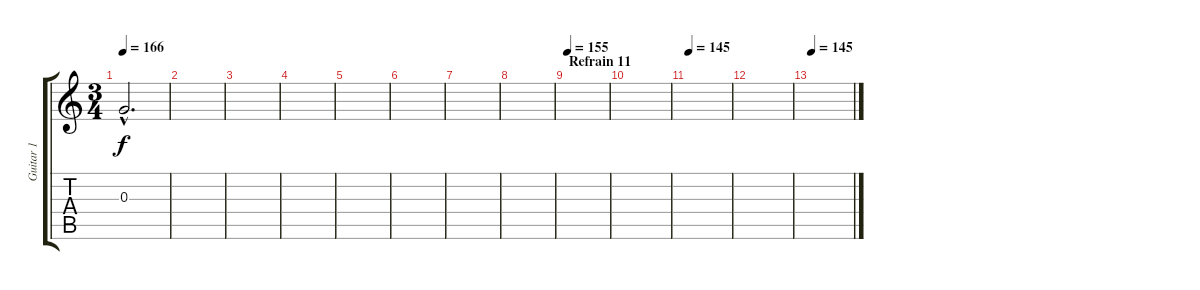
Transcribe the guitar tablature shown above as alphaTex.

\track ("Guitar 1" "Guitar 1") {instrument electricguitarjazz}
\staff {score tabs}
\tuning (E4 B3 G3 D3 A2 E2) {hide}
\ts (3 4)
\tempo 166
\clef g2
\ks c
0.3{hac}.2{d dy f} |
|
|
|
|
|
|
|
\section ("" "Refrain 11")
\tempo 155
|
|
\tempo 145
|
|
\tempo 145
